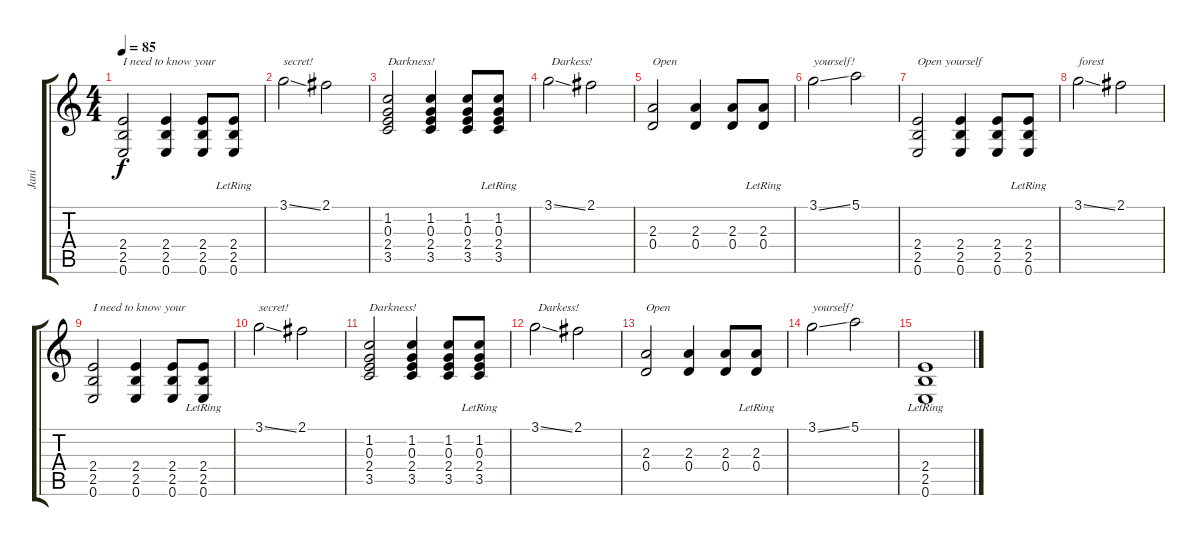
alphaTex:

\track ("Jani" "Jani") {instrument distortionguitar}
\staff {score tabs}
\tuning (E4 B3 G3 D3 A2 E2) {hide}
\ts (4 4)
\tempo 85
\clef g2
\ks c
(2.4 2.5 0.6).2{txt "I need to know your " dy f} (2.4 2.5 0.6).4 (2.4 2.5 0.6).8 (2.4{lr} 2.5{lr} 0.6{lr}).8 |
3.1{ss}.2{txt "secret! "} 2.1.2 |
(1.2 0.3 2.4 3.5).2{txt "Darkness!"} (1.2 0.3 2.4 3.5).4 (1.2 0.3 2.4 3.5).8 (1.2{lr} 0.3{lr} 2.4{lr} 3.5{lr}).8 |
3.1{ss}.2{txt " Darkess!"} 2.1.2 |
(2.3 0.4).2{txt "Open "} (2.3 0.4).4 (2.3 0.4).8 (2.3{lr} 0.4{lr}).8 |
3.1{ss}.2{txt "yourself!"} 5.1.2 |
(2.4 2.5 0.6).2{txt "Open yourself"} (2.4 2.5 0.6).4 (2.4 2.5 0.6).8 (2.4{lr} 2.5{lr} 0.6{lr}).8 |
3.1{ss}.2{txt "forest"} 2.1.2 |
(2.4 2.5 0.6).2{txt "I need to know your "} (2.4 2.5 0.6).4 (2.4 2.5 0.6).8 (2.4{lr} 2.5{lr} 0.6{lr}).8 |
3.1{ss}.2{txt "secret! "} 2.1.2 |
(1.2 0.3 2.4 3.5).2{txt "Darkness!"} (1.2 0.3 2.4 3.5).4 (1.2 0.3 2.4 3.5).8 (1.2{lr} 0.3{lr} 2.4{lr} 3.5{lr}).8 |
3.1{ss}.2{txt " Darkess!"} 2.1.2 |
(2.3 0.4).2{txt "Open "} (2.3 0.4).4 (2.3 0.4).8 (2.3{lr} 0.4{lr}).8 |
3.1{ss}.2{txt "yourself!"} 5.1.2 |
(2.4{lr} 2.5{lr} 0.6{lr}).1
